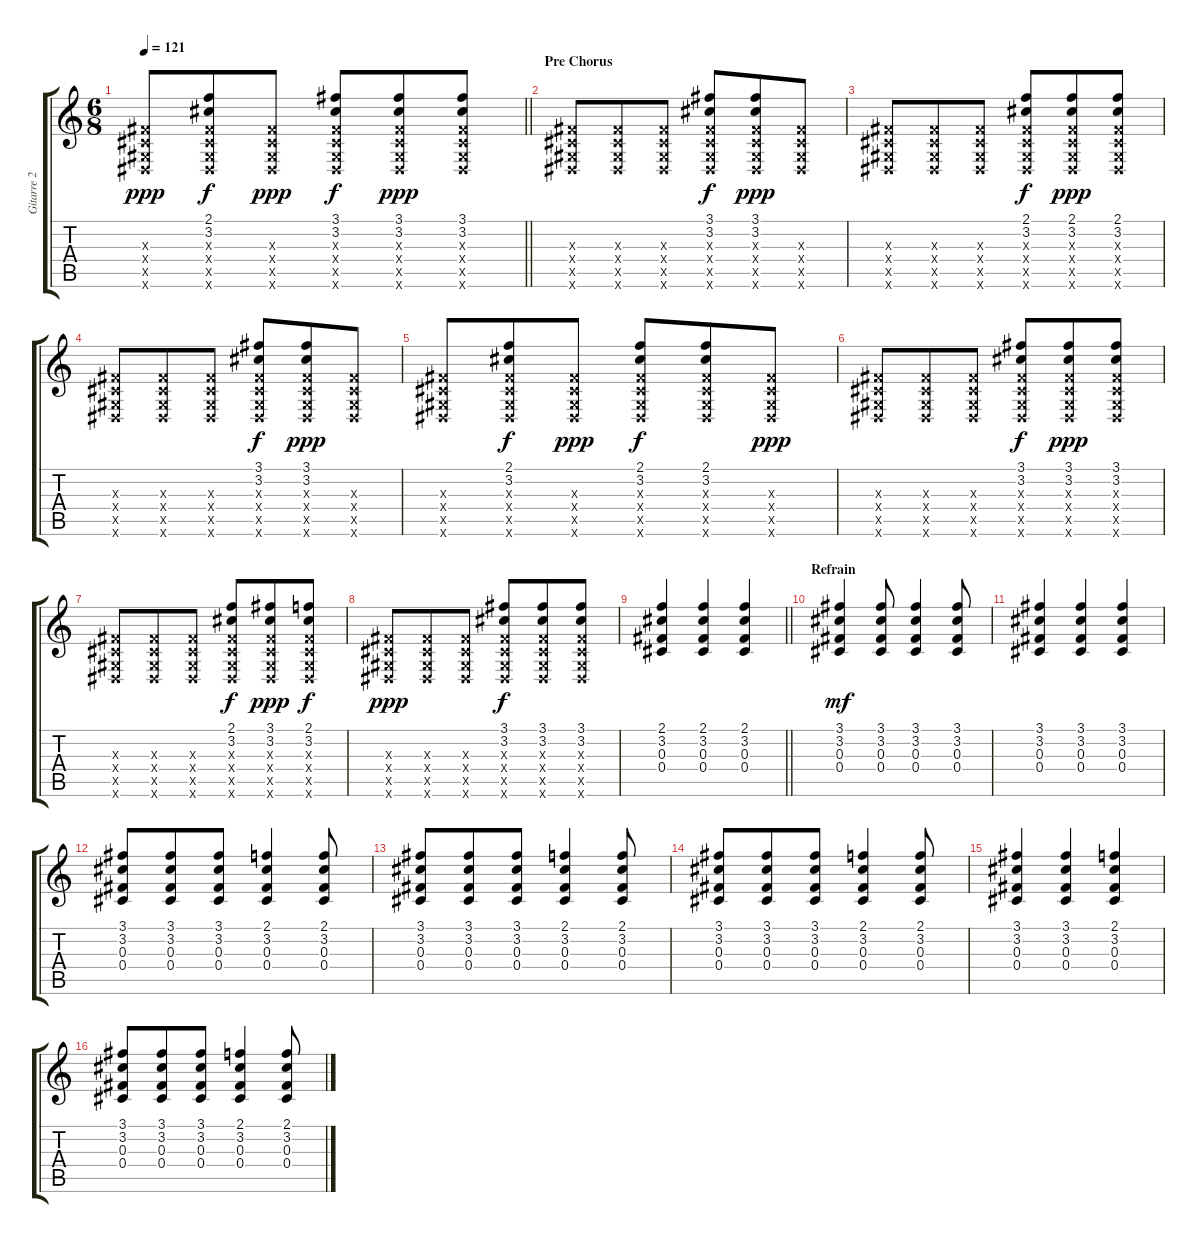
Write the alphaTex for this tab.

\track ("Gitarre 2" "Gitarre 2") {instrument distortionguitar}
\staff {score tabs}
\tuning (Eb4 Bb3 Gb3 Db3 Ab2 Eb2) {hide}
\ts (6 8)
\tempo 121
\clef g2
\barLineRight lightlight
\ks c
(0.3{x} 0.4{x} 0.5{x} 0.6{x}).8{dy ppp} (2.1 3.2 0.3{x} 0.4{x} 0.5{x} 0.6{x}).8{dy f} (0.3{x} 0.4{x} 0.5{x} 0.6{x}).8{dy ppp} (3.1 3.2 0.3{x} 0.4{x} 0.5{x} 0.6{x}).8{dy f} (3.1 3.2 0.3{x} 0.4{x} 0.5{x} 0.6{x}).8{dy ppp} (3.1 3.2 0.3{x} 0.4{x} 0.5{x} 0.6{x}).8 |
\section ("" "Pre Chorus")
(0.3{x} 0.4{x} 0.5{x} 0.6{x}).8 (0.3{x} 0.4{x} 0.5{x} 0.6{x}).8 (0.3{x} 0.4{x} 0.5{x} 0.6{x}).8 (3.1 3.2 0.3{x} 0.4{x} 0.5{x} 0.6{x}).8{dy f} (3.1 3.2 0.3{x} 0.4{x} 0.5{x} 0.6{x}).8{dy ppp} (0.3{x} 0.4{x} 0.5{x} 0.6{x}).8 |
(0.3{x} 0.4{x} 0.5{x} 0.6{x}).8 (0.3{x} 0.4{x} 0.5{x} 0.6{x}).8 (0.3{x} 0.4{x} 0.5{x} 0.6{x}).8 (2.1 3.2 0.3{x} 0.4{x} 0.5{x} 0.6{x}).8{dy f} (2.1 3.2 0.3{x} 0.4{x} 0.5{x} 0.6{x}).8{dy ppp} (2.1 3.2 0.3{x} 0.4{x} 0.5{x} 0.6{x}).8 |
(0.3{x} 0.4{x} 0.5{x} 0.6{x}).8 (0.3{x} 0.4{x} 0.5{x} 0.6{x}).8 (0.3{x} 0.4{x} 0.5{x} 0.6{x}).8 (3.1 3.2 0.3{x} 0.4{x} 0.5{x} 0.6{x}).8{dy f} (3.1 3.2 0.3{x} 0.4{x} 0.5{x} 0.6{x}).8{dy ppp} (0.3{x} 0.4{x} 0.5{x} 0.6{x}).8 |
(0.3{x} 0.4{x} 0.5{x} 0.6{x}).8 (2.1 3.2 0.3{x} 0.4{x} 0.5{x} 0.6{x}).8{dy f} (0.3{x} 0.4{x} 0.5{x} 0.6{x}).8{dy ppp} (2.1 3.2 0.3{x} 0.4{x} 0.5{x} 0.6{x}).8{dy f} (2.1 3.2 0.3{x} 0.4{x} 0.5{x} 0.6{x}).8 (0.3{x} 0.4{x} 0.5{x} 0.6{x}).8{dy ppp} |
(0.3{x} 0.4{x} 0.5{x} 0.6{x}).8 (0.3{x} 0.4{x} 0.5{x} 0.6{x}).8 (0.3{x} 0.4{x} 0.5{x} 0.6{x}).8 (3.1 3.2 0.3{x} 0.4{x} 0.5{x} 0.6{x}).8{dy f} (3.1 3.2 0.3{x} 0.4{x} 0.5{x} 0.6{x}).8{dy ppp} (3.1 3.2 0.3{x} 0.4{x} 0.5{x} 0.6{x}).8 |
(0.3{x} 0.4{x} 0.5{x} 0.6{x}).8 (0.3{x} 0.4{x} 0.5{x} 0.6{x}).8 (0.3{x} 0.4{x} 0.5{x} 0.6{x}).8 (2.1 3.2 0.3{x} 0.4{x} 0.5{x} 0.6{x}).8{dy f} (3.1 3.2 0.3{x} 0.4{x} 0.5{x} 0.6{x}).8{dy ppp} (2.1 3.2 0.3{x} 0.4{x} 0.5{x} 0.6{x}).8{dy f} |
(0.3{x} 0.4{x} 0.5{x} 0.6{x}).8{dy ppp} (0.3{x} 0.4{x} 0.5{x} 0.6{x}).8 (0.3{x} 0.4{x} 0.5{x} 0.6{x}).8 (3.1 3.2 0.3{x} 0.4{x} 0.5{x} 0.6{x}).8{dy f} (3.1 3.2 0.3{x} 0.4{x} 0.5{x} 0.6{x}).8 (3.1 3.2 0.3{x} 0.4{x} 0.5{x} 0.6{x}).8 |
\barLineRight lightlight
(2.1 3.2 0.3 0.4).4 (2.1 3.2 0.3 0.4).4 (2.1 3.2 0.3 0.4).4 |
\section ("" "Refrain")
(3.1 3.2 0.3 0.4).4{dy mf} (3.1 3.2 0.3 0.4).8 (3.1 3.2 0.3 0.4).4 (3.1 3.2 0.3 0.4).8 |
(3.1 3.2 0.3 0.4).4 (3.1 3.2 0.3 0.4).4 (3.1 3.2 0.3 0.4).4 |
(3.1 3.2 0.3 0.4).8 (3.1 3.2 0.3 0.4).8 (3.1 3.2 0.3 0.4).8 (2.1 3.2 0.3 0.4).4 (2.1 3.2 0.3 0.4).8 |
(3.1 3.2 0.3 0.4).8 (3.1 3.2 0.3 0.4).8 (3.1 3.2 0.3 0.4).8 (2.1 3.2 0.3 0.4).4 (2.1 3.2 0.3 0.4).8 |
(3.1 3.2 0.3 0.4).8 (3.1 3.2 0.3 0.4).8 (3.1 3.2 0.3 0.4).8 (2.1 3.2 0.3 0.4).4 (2.1 3.2 0.3 0.4).8 |
(3.1 3.2 0.3 0.4).4 (3.1 3.2 0.3 0.4).4 (2.1 3.2 0.3 0.4).4 |
(3.1 3.2 0.3 0.4).8 (3.1 3.2 0.3 0.4).8 (3.1 3.2 0.3 0.4).8 (2.1 3.2 0.3 0.4).4 (2.1 3.2 0.3 0.4).8
